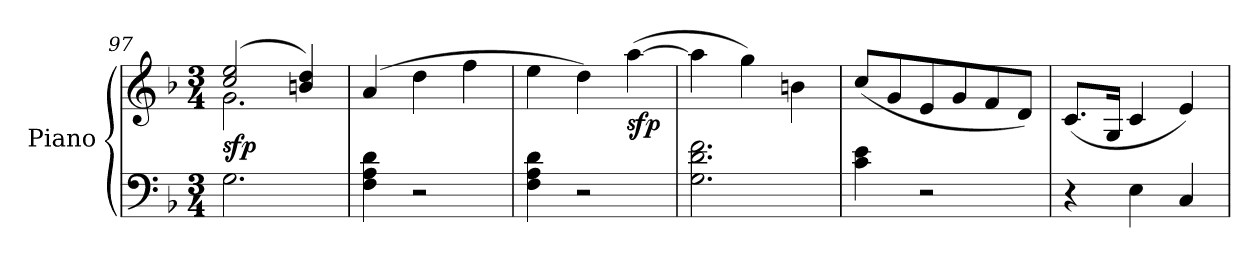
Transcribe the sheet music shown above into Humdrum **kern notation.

**kern	**kern	**dynam
*part1	*part1	*part1
*staff2	*staff1	*staff1/2
*I"Piano	*	*
*I'Pno.	*	*
*clefF4	*clefG2	*
*k[b-]	*k[b-]	*
*M3/4	*M3/4	*
=97	=97	=97
*	*^	*
!	!	!	!LO:DY:b
2.G\	(>2cc/ 2ee/	2.g\	sfp
.	4bn/ 4dd/)	.	.
*	*v	*v	*
=98	=98	=98
4F\ 4A\ 4d\	(>4a/	.
2r	4dd\	.
.	4ff\	.
=99	=99	=99
4F\ 4A\ 4d\	4ee\	.
2r	4dd\)	.
!	!	!LO:DY:b
.	(>[4aa\	sfp
=100	=100	=100
2.G\ 2.d\ 2.f\	4aa\]	.
.	4gg\)	.
.	4bn\	.
=101	=101	=101
4c\ 4e\	(<8cc/L	.
.	8g/	.
2r	8e/	.
.	8g/	.
.	8f/	.
.	8d/J)	.
!!LO:LB:g=z
=102	=102	=102
4r	(<8.c/L	.
.	16G/Jk	.
4E\	4c/	.
4C/	4e/)	.
=	=	=
*-	*-	*-
